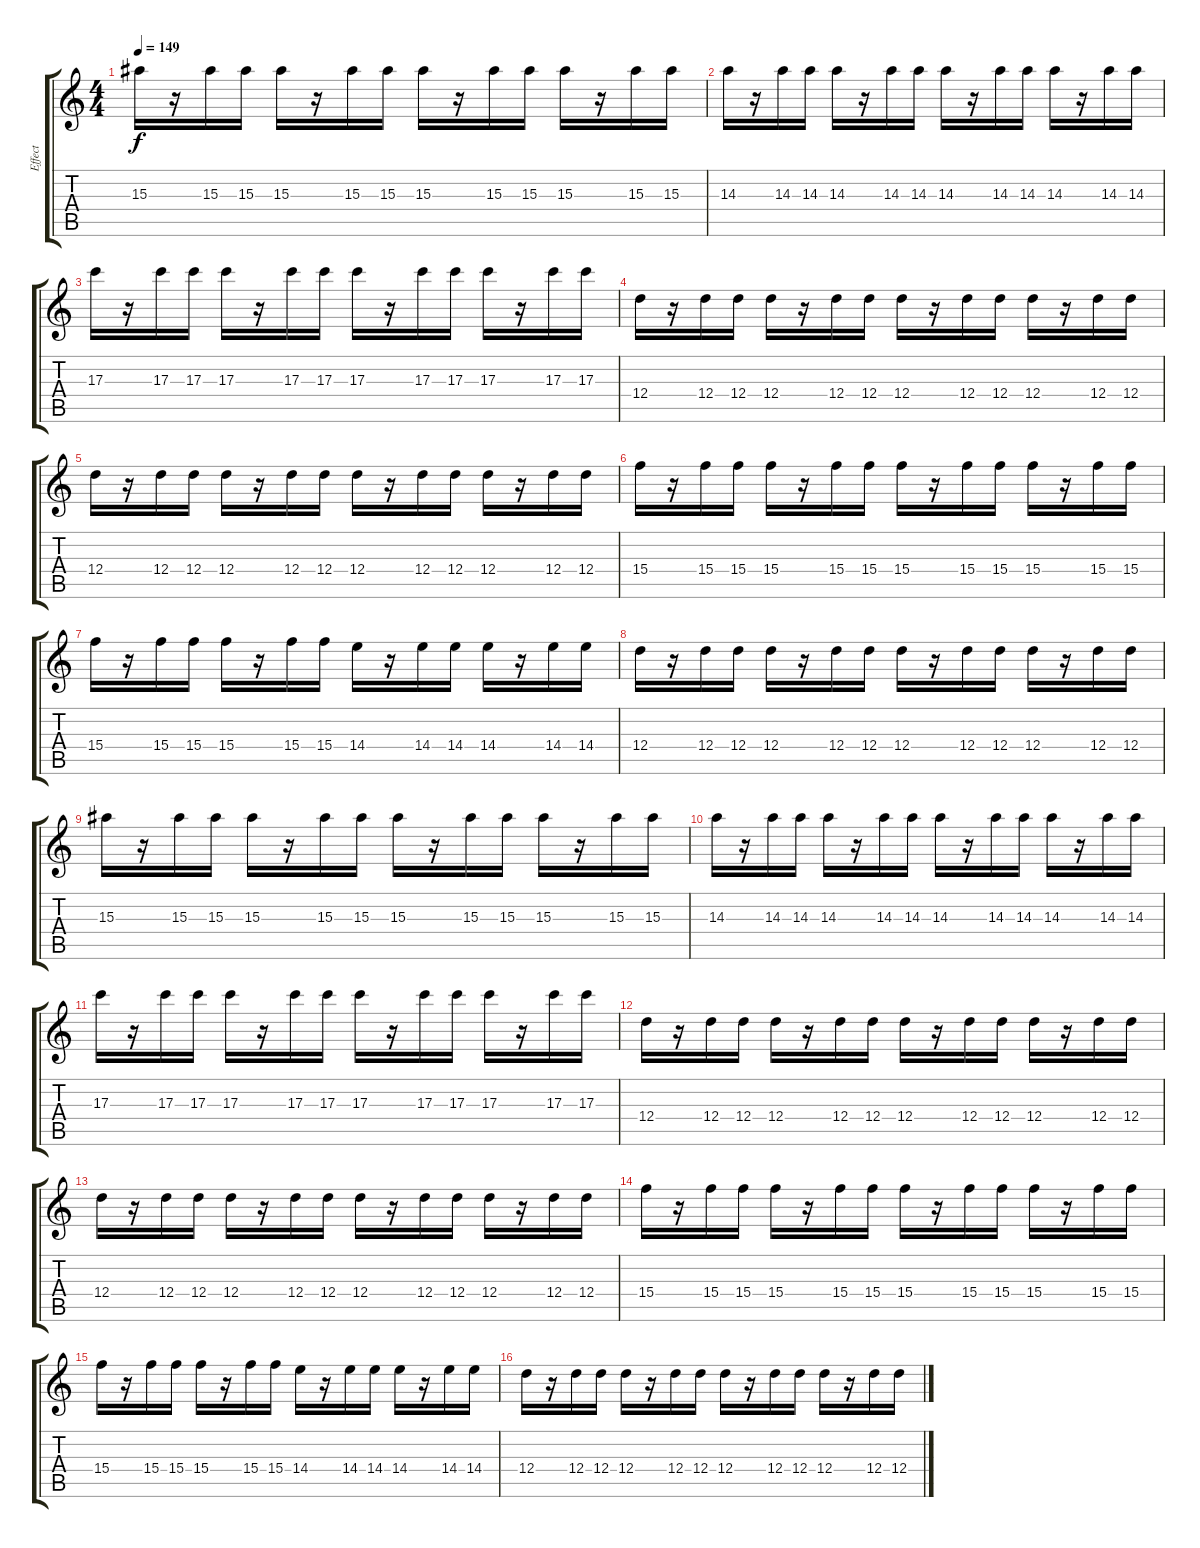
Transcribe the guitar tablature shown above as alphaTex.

\track ("Effect" "Effect") {instrument electricguitarmuted}
\staff {score tabs}
\tuning (E4 B3 G3 D3 A2 D2) {hide}
\ts (4 4)
\tempo 149
\clef g2
\ks c
15.3.16{dy f volume 10} r.16 15.3.16 15.3.16 15.3.16 r.16 15.3.16 15.3.16 15.3.16 r.16 15.3.16 15.3.16 15.3.16 r.16 15.3.16 15.3.16 |
14.3.16 r.16 14.3.16 14.3.16 14.3.16 r.16 14.3.16 14.3.16 14.3.16 r.16 14.3.16 14.3.16 14.3.16 r.16 14.3.16 14.3.16 |
17.3.16 r.16 17.3.16 17.3.16 17.3.16 r.16 17.3.16 17.3.16 17.3.16 r.16 17.3.16 17.3.16 17.3.16 r.16 17.3.16 17.3.16 |
12.4.16{volume 6} r.16 12.4.16 12.4.16 12.4.16 r.16 12.4.16 12.4.16 12.4.16 r.16 12.4.16 12.4.16 12.4.16 r.16 12.4.16 12.4.16 |
12.4.16 r.16 12.4.16 12.4.16 12.4.16 r.16 12.4.16 12.4.16 12.4.16 r.16 12.4.16 12.4.16 12.4.16 r.16 12.4.16 12.4.16 |
15.4.16 r.16 15.4.16 15.4.16 15.4.16 r.16 15.4.16 15.4.16 15.4.16 r.16 15.4.16 15.4.16 15.4.16 r.16 15.4.16 15.4.16 |
15.4.16 r.16 15.4.16 15.4.16 15.4.16 r.16 15.4.16 15.4.16 14.4.16 r.16 14.4.16 14.4.16 14.4.16 r.16 14.4.16 14.4.16 |
12.4.16{volume 6} r.16 12.4.16 12.4.16 12.4.16 r.16 12.4.16 12.4.16 12.4.16 r.16 12.4.16 12.4.16 12.4.16 r.16 12.4.16 12.4.16 |
15.3.16{volume 10} r.16 15.3.16 15.3.16 15.3.16 r.16 15.3.16 15.3.16 15.3.16 r.16 15.3.16 15.3.16 15.3.16 r.16 15.3.16 15.3.16 |
14.3.16 r.16 14.3.16 14.3.16 14.3.16 r.16 14.3.16 14.3.16 14.3.16 r.16 14.3.16 14.3.16 14.3.16 r.16 14.3.16 14.3.16 |
17.3.16 r.16 17.3.16 17.3.16 17.3.16 r.16 17.3.16 17.3.16 17.3.16 r.16 17.3.16 17.3.16 17.3.16 r.16 17.3.16 17.3.16 |
12.4.16{volume 6} r.16 12.4.16 12.4.16 12.4.16 r.16 12.4.16 12.4.16 12.4.16 r.16 12.4.16 12.4.16 12.4.16 r.16 12.4.16 12.4.16 |
12.4.16 r.16 12.4.16 12.4.16 12.4.16 r.16 12.4.16 12.4.16 12.4.16 r.16 12.4.16 12.4.16 12.4.16 r.16 12.4.16 12.4.16 |
15.4.16 r.16 15.4.16 15.4.16 15.4.16 r.16 15.4.16 15.4.16 15.4.16 r.16 15.4.16 15.4.16 15.4.16 r.16 15.4.16 15.4.16 |
15.4.16 r.16 15.4.16 15.4.16 15.4.16 r.16 15.4.16 15.4.16 14.4.16 r.16 14.4.16 14.4.16 14.4.16 r.16 14.4.16 14.4.16 |
12.4.16{volume 6} r.16 12.4.16 12.4.16 12.4.16 r.16 12.4.16 12.4.16 12.4.16 r.16 12.4.16 12.4.16 12.4.16 r.16 12.4.16 12.4.16
